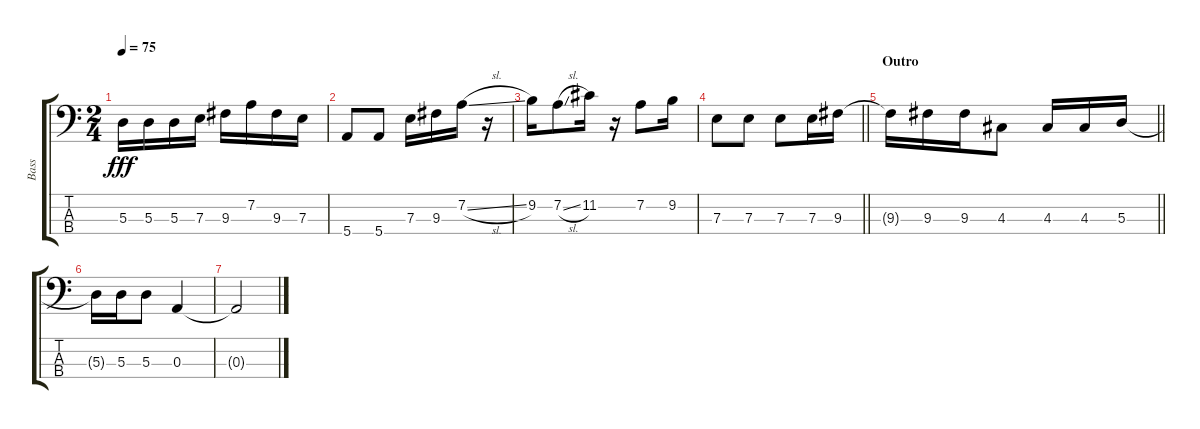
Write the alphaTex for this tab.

\track ("Bass" "Bass") {instrument electricbassfinger}
\staff {score tabs}
\tuning (G2 D2 A1 E1) {hide}
\ts (2 4)
\tempo 75
\clef f4
\ks c
5.3{t}.16{dy fff} 5.3.16 5.3.16 7.3.16 9.3.16 7.2.16 9.3.16 7.3.16 |
5.4.8 5.4.8 7.3.16 9.3.16 7.2{sl}.16 r.16 |
9.2.16 7.2{sl}.8 11.2.16 r.16 7.2.8 9.2.16 |
\barLineRight lightlight
7.3.8 7.3.8 7.3.8 7.3.16 9.3.16 |
\section ("" "Outro")
\barLineRight lightlight
9.3{t}.16 9.3.16 9.3.16 4.3.8 4.3.16 4.3.16 5.3.16 |
5.3{t}.16 5.3.16 5.3.8 0.3.4 |
0.3{t}.2
